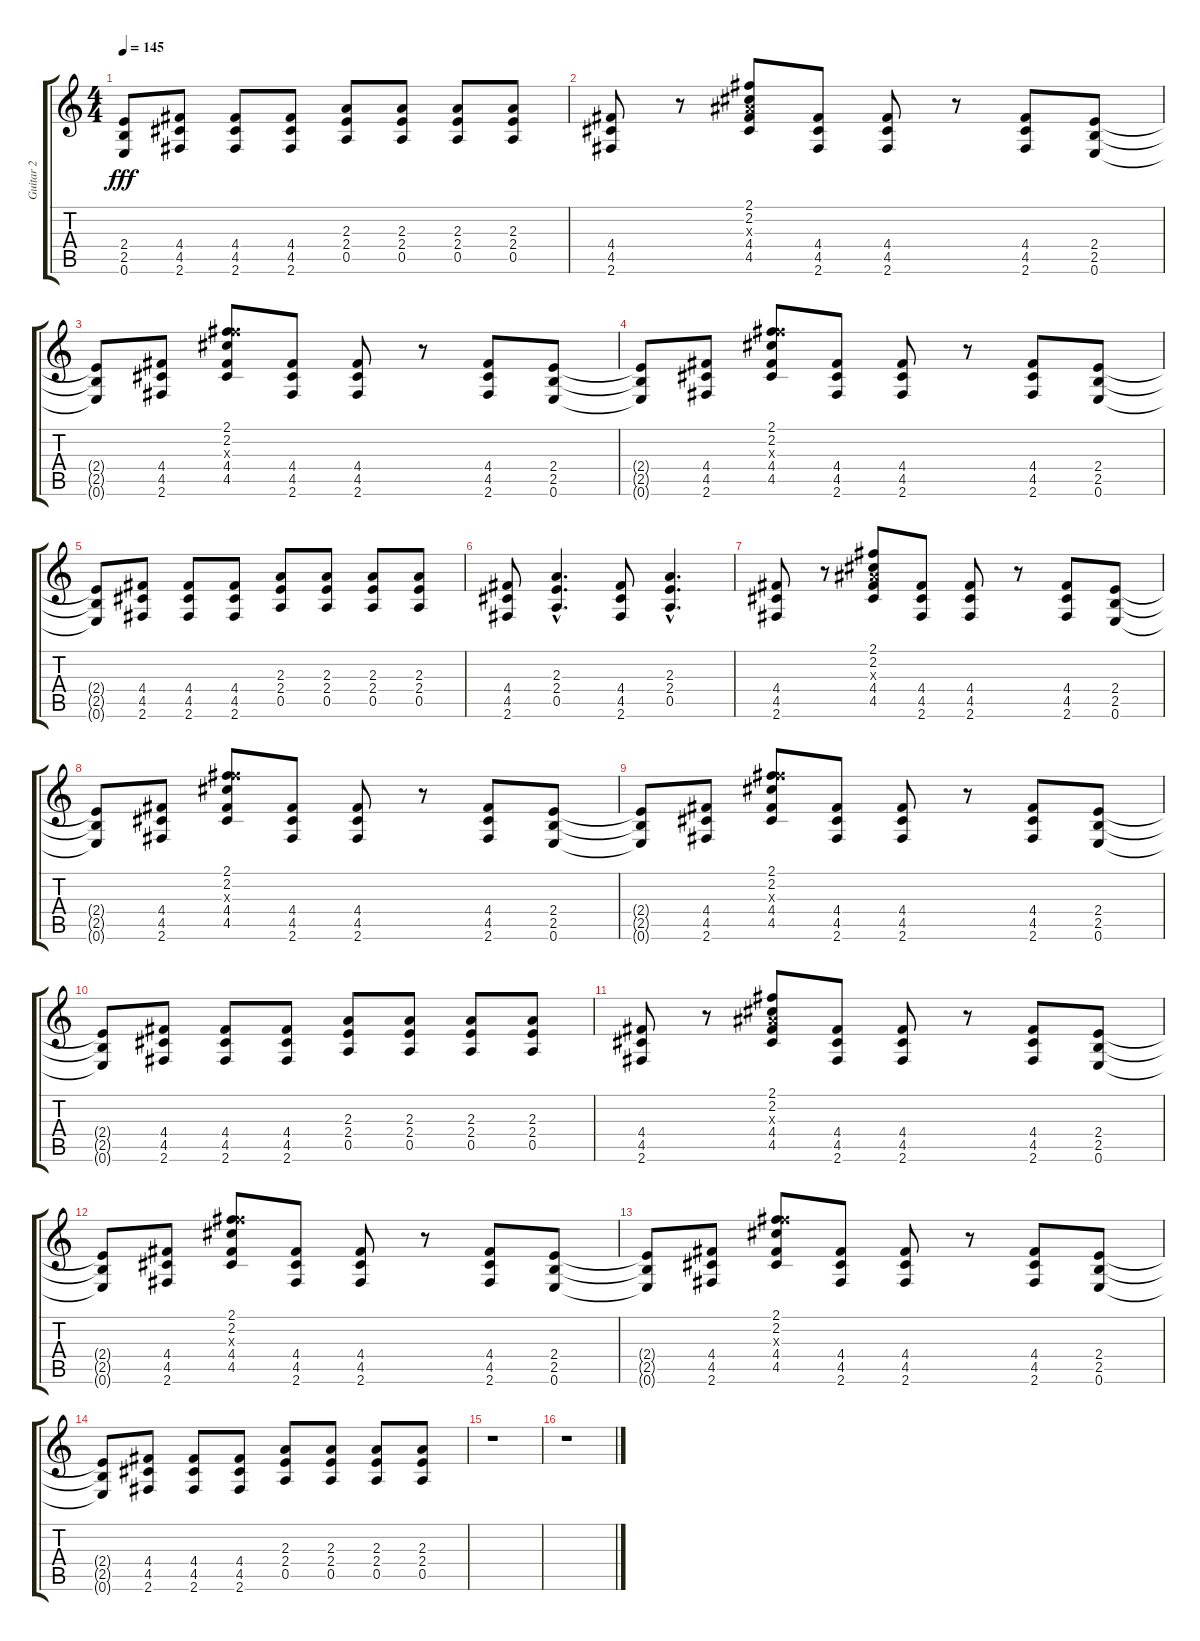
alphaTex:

\track ("Guitar 2" "Guitar 2") {instrument distortionguitar}
\staff {score tabs}
\tuning (E4 B3 G3 D3 A2 E2) {hide}
\ts (4 4)
\tempo 145
\clef g2
\ks c
(2.4{t} 2.5{t} 0.6{t}).8{dy fff} (4.4 4.5 2.6).8 (4.4 4.5 2.6).8 (4.4 4.5 2.6).8 (2.3 2.4 0.5).8 (2.3 2.4 0.5).8 (2.3 2.4 0.5).8 (2.3 2.4 0.5).8 |
(4.4 4.5 2.6).8 r.8 (2.1 2.2 3.3{x} 4.4 4.5).8 (4.4 4.5 2.6).8 (4.4 4.5 2.6).8 r.8 (4.4 4.5 2.6).8 (2.4 2.5 0.6).8 |
(2.4{t} 2.5{t} 0.6{t}).8 (4.4 4.5 2.6).8 (2.1 2.2 11.3{x} 4.4 4.5).8 (4.4 4.5 2.6).8 (4.4 4.5 2.6).8 r.8 (4.4 4.5 2.6).8 (2.4 2.5 0.6).8 |
(2.4{t} 2.5{t} 0.6{t}).8 (4.4 4.5 2.6).8 (2.1 2.2 11.3{x} 4.4 4.5).8 (4.4 4.5 2.6).8 (4.4 4.5 2.6).8 r.8 (4.4 4.5 2.6).8 (2.4 2.5 0.6).8 |
(2.4{t} 2.5{t} 0.6{t}).8 (4.4 4.5 2.6).8 (4.4 4.5 2.6).8 (4.4 4.5 2.6).8 (2.3 2.4 0.5).8 (2.3 2.4 0.5).8 (2.3 2.4 0.5).8 (2.3 2.4 0.5).8 |
(4.4 4.5 2.6).8 (2.3{hac} 2.4{hac} 0.5{hac}).4{d} (4.4 4.5 2.6).8 (2.3{hac} 2.4{hac} 0.5{hac}).4{d} |
(4.4 4.5 2.6).8 r.8 (2.1 2.2 3.3{x} 4.4 4.5).8 (4.4 4.5 2.6).8 (4.4 4.5 2.6).8 r.8 (4.4 4.5 2.6).8 (2.4 2.5 0.6).8 |
(2.4{t} 2.5{t} 0.6{t}).8 (4.4 4.5 2.6).8 (2.1 2.2 11.3{x} 4.4 4.5).8 (4.4 4.5 2.6).8 (4.4 4.5 2.6).8 r.8 (4.4 4.5 2.6).8 (2.4 2.5 0.6).8 |
(2.4{t} 2.5{t} 0.6{t}).8 (4.4 4.5 2.6).8 (2.1 2.2 11.3{x} 4.4 4.5).8 (4.4 4.5 2.6).8 (4.4 4.5 2.6).8 r.8 (4.4 4.5 2.6).8 (2.4 2.5 0.6).8 |
(2.4{t} 2.5{t} 0.6{t}).8 (4.4 4.5 2.6).8 (4.4 4.5 2.6).8 (4.4 4.5 2.6).8 (2.3 2.4 0.5).8 (2.3 2.4 0.5).8 (2.3 2.4 0.5).8 (2.3 2.4 0.5).8 |
(4.4 4.5 2.6).8 r.8 (2.1 2.2 3.3{x} 4.4 4.5).8 (4.4 4.5 2.6).8 (4.4 4.5 2.6).8 r.8 (4.4 4.5 2.6).8 (2.4 2.5 0.6).8 |
(2.4{t} 2.5{t} 0.6{t}).8 (4.4 4.5 2.6).8 (2.1 2.2 11.3{x} 4.4 4.5).8 (4.4 4.5 2.6).8 (4.4 4.5 2.6).8 r.8 (4.4 4.5 2.6).8 (2.4 2.5 0.6).8 |
(2.4{t} 2.5{t} 0.6{t}).8 (4.4 4.5 2.6).8 (2.1 2.2 11.3{x} 4.4 4.5).8 (4.4 4.5 2.6).8 (4.4 4.5 2.6).8 r.8 (4.4 4.5 2.6).8 (2.4 2.5 0.6).8 |
(2.4{t} 2.5{t} 0.6{t}).8 (4.4 4.5 2.6).8 (4.4 4.5 2.6).8 (4.4 4.5 2.6).8 (2.3 2.4 0.5).8 (2.3 2.4 0.5).8 (2.3 2.4 0.5).8 (2.3 2.4 0.5).8 |
r.1 |
r.1
